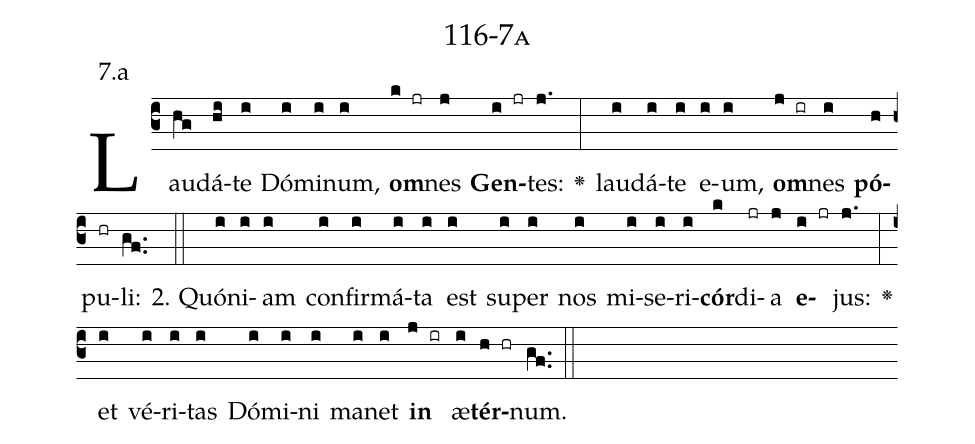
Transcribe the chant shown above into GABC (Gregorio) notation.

name: 116-7a;
annotation: 7.a;
%%
(c3)Lau(hg)dá(hi)te(i) Dó(i)mi(i)num,(i) <b>om</b>(k jr)nes(j) <b>Gen</b>(i jr)tes:(j.) <v>\greheightstar</v>(:) lau(i)dá(i)te(i) e(i)um,(i) <b>om</b>(j ir)nes(i) <b>pó</b>(h)pu(hr)li:(gf..) (::)
2. Quón(i)i(i)am(i) con(i)fir(i)má(i)ta(i) est(i) su(i)per(i) nos(i) mi(i)se(i)ri(i)<b>cór</b>(k)di(jr)a(j) <b>e</b>(i jr)jus:(j.) <v>\greheightstar</v>(:) et(i) vé(i)ri(i)tas(i) Dó(i)mi(i)ni(i) ma(i)net(i) <b>in</b>(j ir) æ(i)<b>tér</b>(h hr)num.(gf..) (::)
